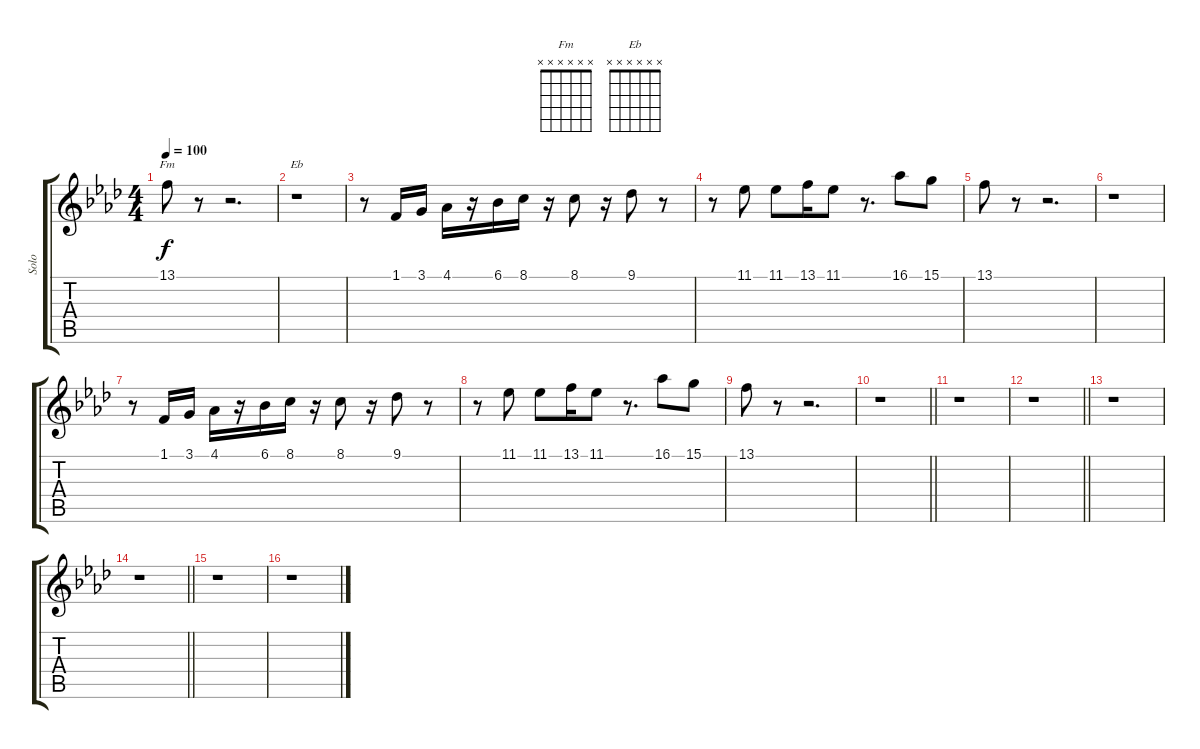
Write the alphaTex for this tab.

\track ("Solo" "Solo") {instrument lead3calliope}
\staff {score tabs}
\tuning (E4 B3 G3 D3 A2 E2) {hide}
\chord ("Fm" x x x x x x)
\chord ("Eb" x x x x x x)
\ts (4 4)
\tempo 100
\clef g2
\ks ab
13.1.8{ch "Fm" dy f} r.8 r.2{d} |
r.1{ch "Eb"} |
r.8 1.1.16 3.1.16 4.1.16 r.16 6.1.16 8.1.16 r.16 8.1.8 r.16 9.1.8 r.8 |
r.8 11.1.8 11.1.8 13.1.16 11.1.8 r.8{d} 16.1.8 15.1.8 |
13.1.8 r.8 r.2{d} |
r.1 |
r.8 1.1.16 3.1.16 4.1.16 r.16 6.1.16 8.1.16 r.16 8.1.8 r.16 9.1.8 r.8 |
r.8 11.1.8 11.1.8 13.1.16 11.1.8 r.8{d} 16.1.8 15.1.8 |
13.1.8 r.8 r.2{d} |
\barLineRight lightlight
r.1 |
r.1 |
\barLineRight lightlight
r.1 |
r.1 |
\barLineRight lightlight
r.1 |
r.1 |
r.1
